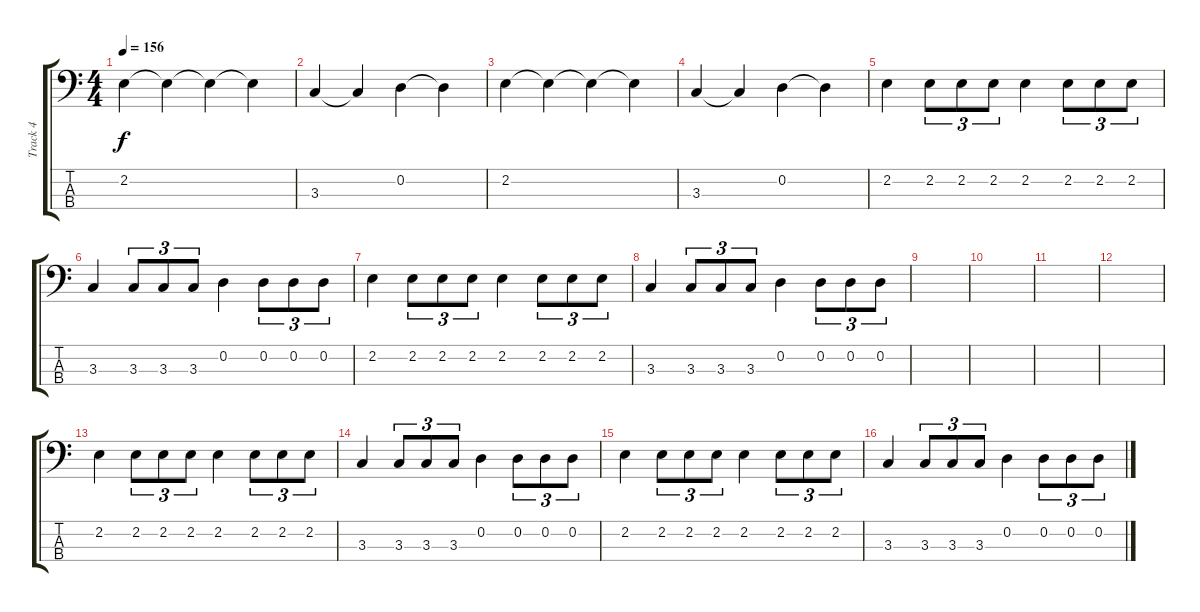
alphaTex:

\track ("Track 4" "Track 4") {instrument electricbassfinger}
\staff {score tabs}
\tuning (G2 D2 A1 D1) {hide}
\ts (4 4)
\tempo 156
\clef f4
\ks c
2.2.4{dy f} 2.2{t}.4 2.2{t}.4 2.2{t}.4 |
3.3.4 3.3{t}.4 0.2.4 0.2{t}.4 |
2.2.4 2.2{t}.4 2.2{t}.4 2.2{t}.4 |
3.3.4 3.3{t}.4 0.2.4 0.2{t}.4 |
2.2.4 2.2.8{tu (3 2)} 2.2.8{tu (3 2)} 2.2.8{tu (3 2)} 2.2.4 2.2.8{tu (3 2)} 2.2.8{tu (3 2)} 2.2.8{tu (3 2)} |
3.3.4 3.3.8{tu (3 2)} 3.3.8{tu (3 2)} 3.3.8{tu (3 2)} 0.2.4 0.2.8{tu (3 2)} 0.2.8{tu (3 2)} 0.2.8{tu (3 2)} |
2.2.4 2.2.8{tu (3 2)} 2.2.8{tu (3 2)} 2.2.8{tu (3 2)} 2.2.4 2.2.8{tu (3 2)} 2.2.8{tu (3 2)} 2.2.8{tu (3 2)} |
3.3.4 3.3.8{tu (3 2)} 3.3.8{tu (3 2)} 3.3.8{tu (3 2)} 0.2.4 0.2.8{tu (3 2)} 0.2.8{tu (3 2)} 0.2.8{tu (3 2)} |
|
|
|
|
2.2.4 2.2.8{tu (3 2)} 2.2.8{tu (3 2)} 2.2.8{tu (3 2)} 2.2.4 2.2.8{tu (3 2)} 2.2.8{tu (3 2)} 2.2.8{tu (3 2)} |
3.3.4 3.3.8{tu (3 2)} 3.3.8{tu (3 2)} 3.3.8{tu (3 2)} 0.2.4 0.2.8{tu (3 2)} 0.2.8{tu (3 2)} 0.2.8{tu (3 2)} |
2.2.4 2.2.8{tu (3 2)} 2.2.8{tu (3 2)} 2.2.8{tu (3 2)} 2.2.4 2.2.8{tu (3 2)} 2.2.8{tu (3 2)} 2.2.8{tu (3 2)} |
3.3.4 3.3.8{tu (3 2)} 3.3.8{tu (3 2)} 3.3.8{tu (3 2)} 0.2.4 0.2.8{tu (3 2)} 0.2.8{tu (3 2)} 0.2.8{tu (3 2)}
